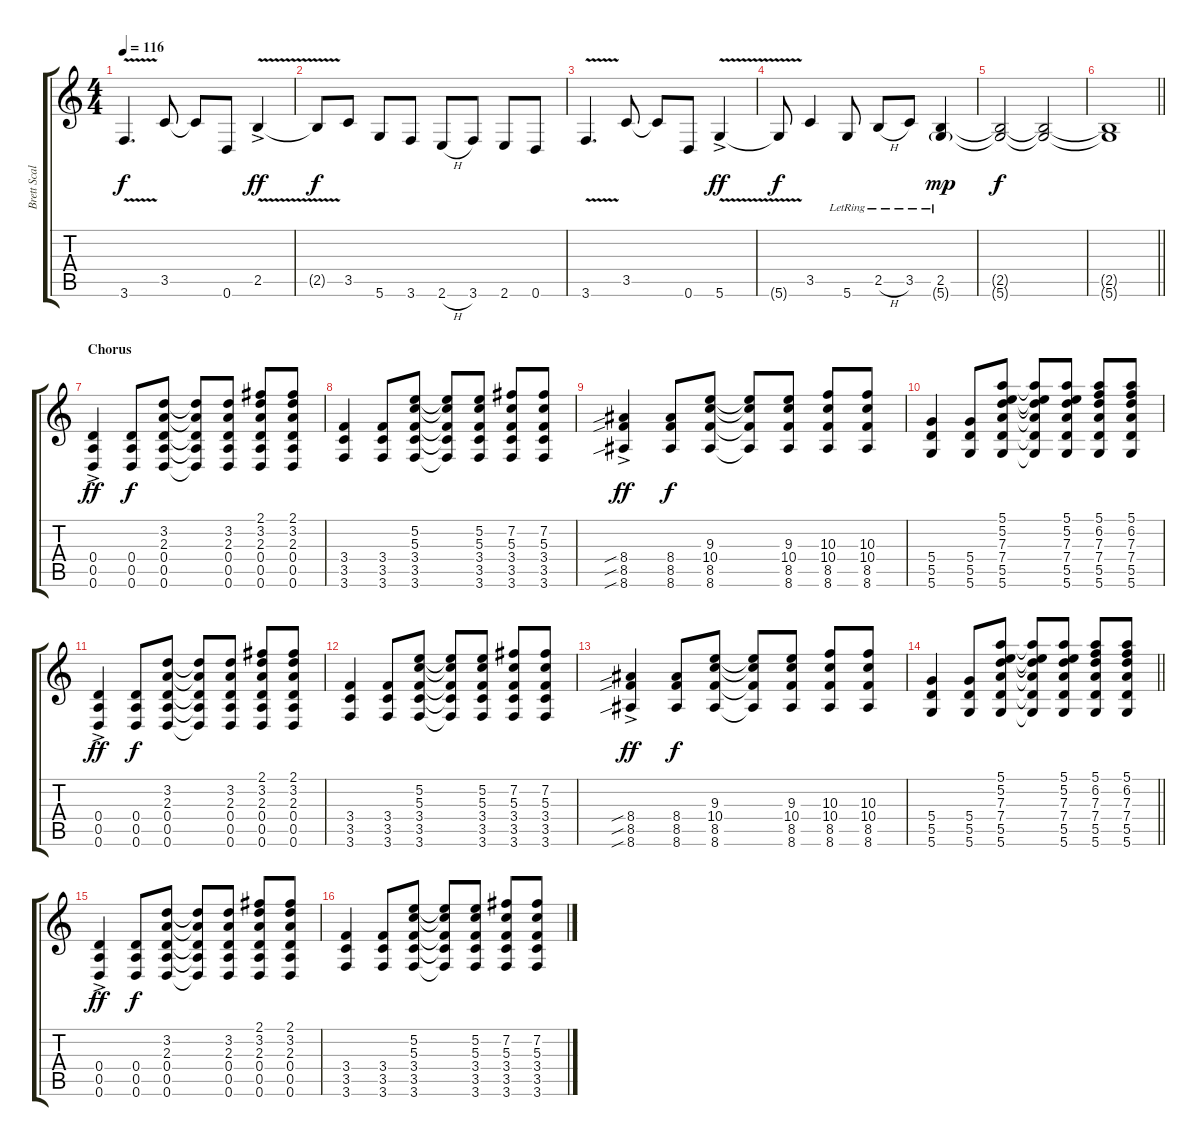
\track ("Brett Scallions (Rhythm Guitar)" "Brett Scal") {instrument distortionguitar}
\staff {score tabs}
\tuning (E4 B3 G3 D3 A2 D2) {hide}
\ts (4 4)
\tempo 116
\clef g2
\ks c
3.6{v}.4{d dy f} 3.5.8 3.5{t}.8 0.6.8 2.5{v ac}.4{dy ff} |
2.5{t}.8{dy f} 3.5.8 5.6.8 3.6.8 2.6{h}.8 3.6.8 2.6.8 0.6.8 |
3.6{v}.4{d} 3.5.8 3.5{t}.8 0.6.8 5.6{v ac}.4{dy ff} |
5.6{t}.8{dy f} 3.5.4 5.6{lr}.8 2.5{h lr}.8 3.5{lr}.8 (2.5{lr} 5.6{g lr}).4{dy mp} |
(2.5{t} 5.6{t}).2{dy f} (2.5{t} 5.6{t}).2{volume 6} |
\barLineRight lightlight
(2.5{t} 5.6{t}).1 |
\section ("" "Chorus")
(0.4{ac} 0.5{ac} 0.6{ac}).4{dy ff volume 13} (0.4 0.5 0.6).8{dy f} (3.2 2.3 0.4 0.5 0.6).8 (3.2{t} 2.3{t} 0.4{t} 0.5{t} 0.6{t}).8 (3.2 2.3 0.4 0.5 0.6).8 (2.1 3.2 2.3 0.4 0.5 0.6).8 (2.1 3.2 2.3 0.4 0.5 0.6).8 |
(3.4 3.5 3.6).4 (3.4 3.5 3.6).8 (5.2 5.3 3.4 3.5 3.6).8 (5.2{t} 5.3{t} 3.4{t} 3.5{t} 3.6{t}).8 (5.2 5.3 3.4 3.5 3.6).8 (7.2 5.3 3.4 3.5 3.6).8 (7.2 5.3 3.4 3.5 3.6).8 |
(8.4{sib ac} 8.5{sib ac} 8.6{sib ac}).4{dy ff} (8.4 8.5 8.6).8{dy f} (9.3 10.4 8.5 8.6).8 (9.3{t} 10.4{t} 8.5{t} 8.6{t}).8 (9.3 10.4 8.5 8.6).8 (10.3 10.4 8.5 8.6).8 (10.3 10.4 8.5 8.6).8 |
(5.4 5.5 5.6).4 (5.4 5.5 5.6).8 (5.1 5.2 7.3 7.4 5.5 5.6).8 (5.1{t} 5.2{t} 7.3{t} 7.4{t} 5.5{t} 5.6{t}).8 (5.1 5.2 7.3 7.4 5.5 5.6).8 (5.1 6.2 7.3 7.4 5.5 5.6).8 (5.1 6.2 7.3 7.4 5.5 5.6).8 |
(0.4{ac} 0.5{ac} 0.6{ac}).4{dy ff} (0.4 0.5 0.6).8{dy f} (3.2 2.3 0.4 0.5 0.6).8 (3.2{t} 2.3{t} 0.4{t} 0.5{t} 0.6{t}).8 (3.2 2.3 0.4 0.5 0.6).8 (2.1 3.2 2.3 0.4 0.5 0.6).8 (2.1 3.2 2.3 0.4 0.5 0.6).8 |
(3.4 3.5 3.6).4 (3.4 3.5 3.6).8 (5.2 5.3 3.4 3.5 3.6).8 (5.2{t} 5.3{t} 3.4{t} 3.5{t} 3.6{t}).8 (5.2 5.3 3.4 3.5 3.6).8 (7.2 5.3 3.4 3.5 3.6).8 (7.2 5.3 3.4 3.5 3.6).8 |
(8.4{sib ac} 8.5{sib ac} 8.6{sib ac}).4{dy ff} (8.4 8.5 8.6).8{dy f} (9.3 10.4 8.5 8.6).8 (9.3{t} 10.4{t} 8.5{t} 8.6{t}).8 (9.3 10.4 8.5 8.6).8 (10.3 10.4 8.5 8.6).8 (10.3 10.4 8.5 8.6).8 |
\barLineRight lightlight
(5.4 5.5 5.6).4 (5.4 5.5 5.6).8 (5.1 5.2 7.3 7.4 5.5 5.6).8 (5.1{t} 5.2{t} 7.3{t} 7.4{t} 5.5{t} 5.6{t}).8 (5.1 5.2 7.3 7.4 5.5 5.6).8 (5.1 6.2 7.3 7.4 5.5 5.6).8 (5.1 6.2 7.3 7.4 5.5 5.6).8 |
(0.4{ac} 0.5{ac} 0.6{ac}).4{dy ff} (0.4 0.5 0.6).8{dy f} (3.2 2.3 0.4 0.5 0.6).8 (3.2{t} 2.3{t} 0.4{t} 0.5{t} 0.6{t}).8 (3.2 2.3 0.4 0.5 0.6).8 (2.1 3.2 2.3 0.4 0.5 0.6).8 (2.1 3.2 2.3 0.4 0.5 0.6).8 |
(3.4 3.5 3.6).4 (3.4 3.5 3.6).8 (5.2 5.3 3.4 3.5 3.6).8 (5.2{t} 5.3{t} 3.4{t} 3.5{t} 3.6{t}).8 (5.2 5.3 3.4 3.5 3.6).8 (7.2 5.3 3.4 3.5 3.6).8 (7.2 5.3 3.4 3.5 3.6).8
